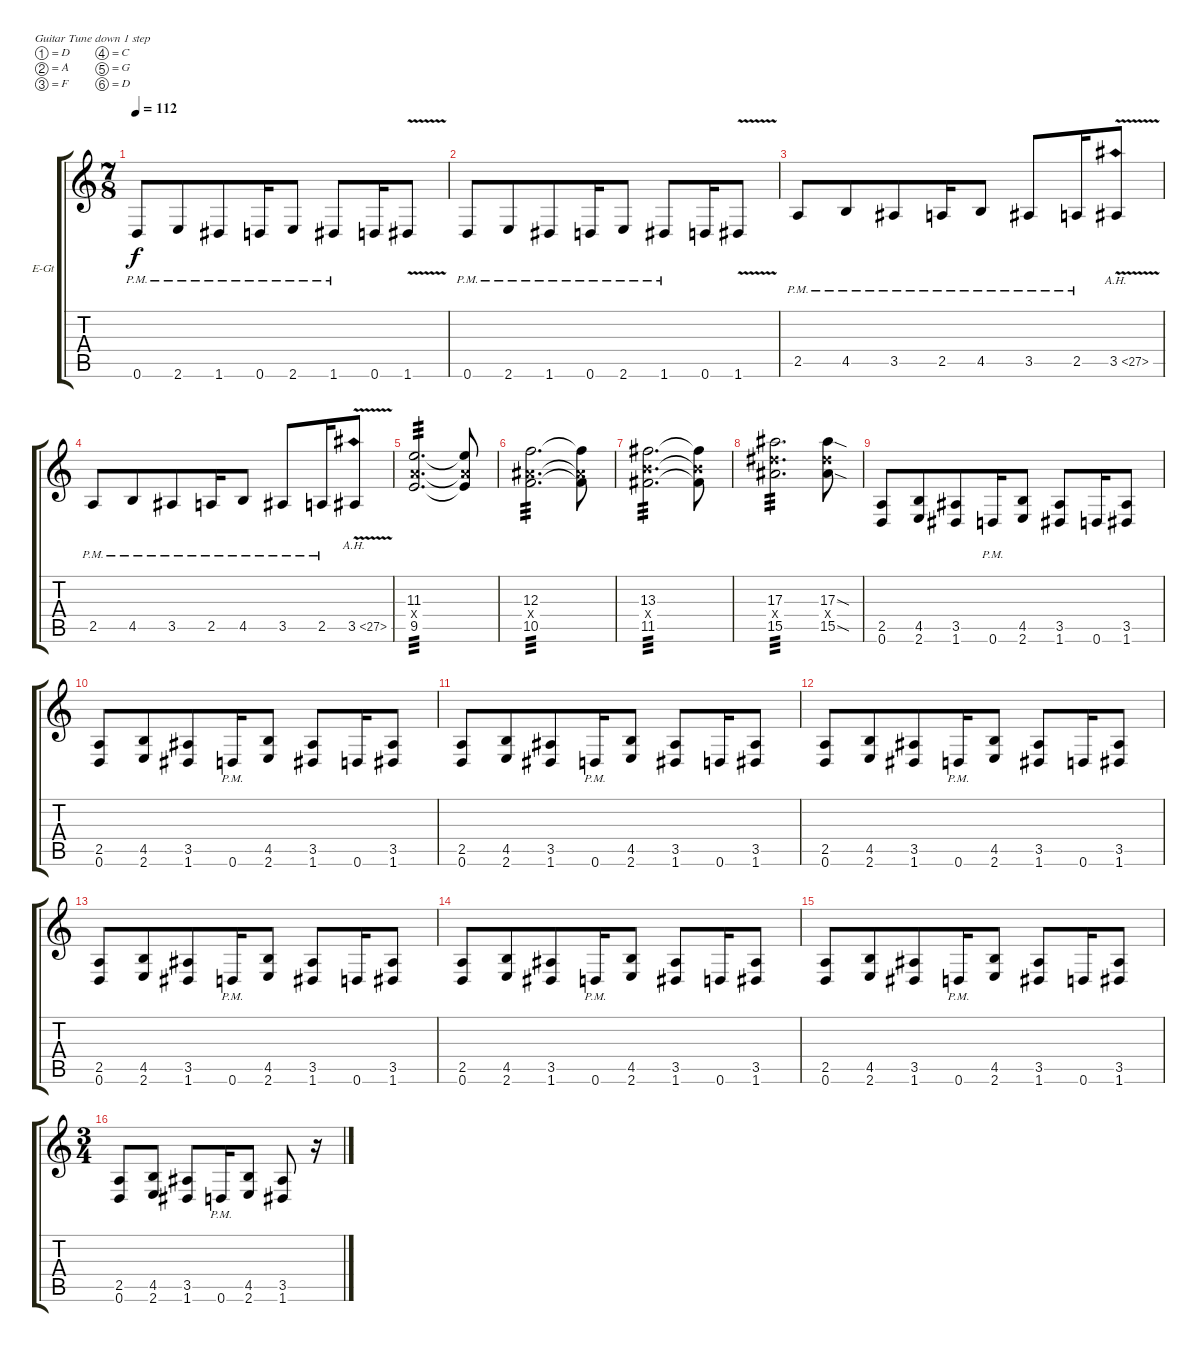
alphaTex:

\bracketExtendMode groupsimilarinstruments
\firstSystemTrackNameOrientation horizontal
\otherSystemsTrackNameOrientation horizontal
\track ("Robb Flynn" "E-Gt") {instrument distortionguitar}
\staff {score tabs}
\tuning (D4 A3 F3 C3 G2 D2)
\ts (7 8)
\tempo 112
\clef g2
\ks c
0.6{pm}.8{dy f} 2.6{pm}.8 1.6{pm}.8 0.6{pm}.16 2.6{pm}.8 1.6{pm}.8 0.6.16 1.6{v}.8 |
0.6{pm}.8 2.6{pm}.8 1.6{pm}.8 0.6{pm}.16 2.6{pm}.8 1.6{pm}.8 0.6.16 1.6{v}.8 |
2.5{pm}.8 4.5{pm}.8 3.5{pm}.8 2.5{pm}.16 4.5{pm}.8 3.5{pm}.8 2.5{pm}.16 3.5{ah 24 v}.8 |
2.5{pm}.8 4.5{pm}.8 3.5{pm}.8 2.5{pm}.16 4.5{pm}.8 3.5{pm}.8 2.5{pm}.16 3.5{ah 24 v}.8 |
(11.3 9.5 9.4{x}).2{d tp 3} (11.3{t} 9.5{t} 9.4{x t}).8 |
(12.3 10.5 10.4{x}).2{d tp 3} (12.3{t} 10.5{t} 10.4{x t}).8 |
(13.3 11.5 11.4{x}).2{d tp 3} (13.3{t} 11.5{t} 11.4{x t}).8 |
(17.3 15.5 15.4{x}).2{d tp 3} (17.3{sod} 15.5{sod} 15.4{x}).8 |
(2.5 0.6).8 (4.5 2.6).8 (3.5 1.6).8 0.6{pm}.16 (4.5 2.6).8 (3.5 1.6).8 0.6.16 (3.5 1.6).8 |
(2.5 0.6).8 (4.5 2.6).8 (3.5 1.6).8 0.6{pm}.16 (4.5 2.6).8 (3.5 1.6).8 0.6.16 (3.5 1.6).8 |
(2.5 0.6).8 (4.5 2.6).8 (3.5 1.6).8 0.6{pm}.16 (4.5 2.6).8 (3.5 1.6).8 0.6.16 (3.5 1.6).8 |
(2.5 0.6).8 (4.5 2.6).8 (3.5 1.6).8 0.6{pm}.16 (4.5 2.6).8 (3.5 1.6).8 0.6.16 (3.5 1.6).8 |
(2.5 0.6).8 (4.5 2.6).8 (3.5 1.6).8 0.6{pm}.16 (4.5 2.6).8 (3.5 1.6).8 0.6.16 (3.5 1.6).8 |
(2.5 0.6).8 (4.5 2.6).8 (3.5 1.6).8 0.6{pm}.16 (4.5 2.6).8 (3.5 1.6).8 0.6.16 (3.5 1.6).8 |
(2.5 0.6).8 (4.5 2.6).8 (3.5 1.6).8 0.6{pm}.16 (4.5 2.6).8 (3.5 1.6).8 0.6.16 (3.5 1.6).8 |
\ts (3 4)
(2.5 0.6).8 (4.5 2.6).8 (3.5 1.6).8 0.6{pm}.16 (4.5 2.6).8 (3.5 1.6).8 r.16
